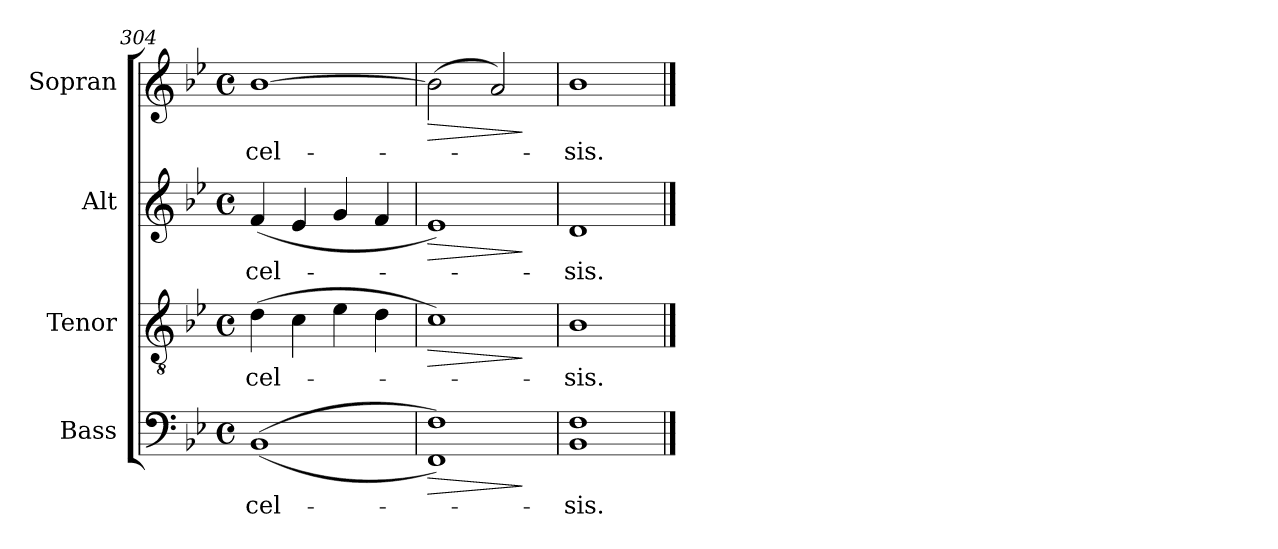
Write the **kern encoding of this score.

**kern	**text	**dynam	**kern	**text	**dynam	**kern	**text	**dynam	**kern	**text	**dynam
*part4	*part4	*part4	*part3	*part3	*part3	*part2	*part2	*part2	*part1	*part1	*part1
*staff4	*staff4	*staff4	*staff3	*staff3	*staff3	*staff2	*staff2	*staff2	*staff1	*staff1	*staff1
*I"Bass	*	*	*I"Tenor	*	*	*I"Alt	*	*	*I"Sopran	*	*
*I'B.	*	*	*I'T.	*	*	*I'A.	*	*	*I'S.	*	*
*clefF4	*	*	*clefGv2	*	*	*clefG2	*	*	*clefG2	*	*
*k[b-e-]	*	*	*k[b-e-]	*	*	*k[b-e-]	*	*	*k[b-e-]	*	*
*B-:	*	*	*B-:	*	*	*B-:	*	*	*B-:	*	*
*M4/4	*	*	*M4/4	*	*	*M4/4	*	*	*M4/4	*	*
*met(c)	*	*	*met(c)	*	*	*met(c)	*	*	*met(c)	*	*
=304	=304	=304	=304	=304	=304	=304	=304	=304	=304	=304	=304
!	!LO:LY:b	!	!	!LO:LY:b	!	!	!LO:LY:b	!	!	!LO:LY:b	!
(>(<1BB-	-cel-	.	(>4d\	-cel-	.	(<4f/	-cel-	.	[1b-	-cel-	.
.	.	.	4c\	.	.	4e-/	.	.	.	.	.
.	.	.	4e-\	.	.	4g/	.	.	.	.	.
.	.	.	4d\	.	.	4f/	.	.	.	.	.
=305	=305	=305	=305	=305	=305	=305	=305	=305	=305	=305	=305
!	!	!LO:HP:b	!	!	!LO:HP:b	!	!	!LO:HP:b	!	!	!LO:HP:b
1FF 1F))	.	>	1c)	.	>	1e-)	.	>	(>2b-\]	.	>
.	.	.	.	.	.	.	.	.	2a/)	.	.
.	.	]	.	.	]	.	.	]	.	.	]
=306	=306	=306	=306	=306	=306	=306	=306	=306	=306	=306	=306
!	!LO:LY:b	!	!	!LO:LY:b	!	!	!LO:LY:b	!	!	!LO:LY:b	!
1BB- 1F	-sis.	.	1B-	-sis.	.	1d	-sis.	.	1b-	-sis.	.
==	==	==	==	==	==	==	==	==	==	==	==
*-	*-	*-	*-	*-	*-	*-	*-	*-	*-	*-	*-
